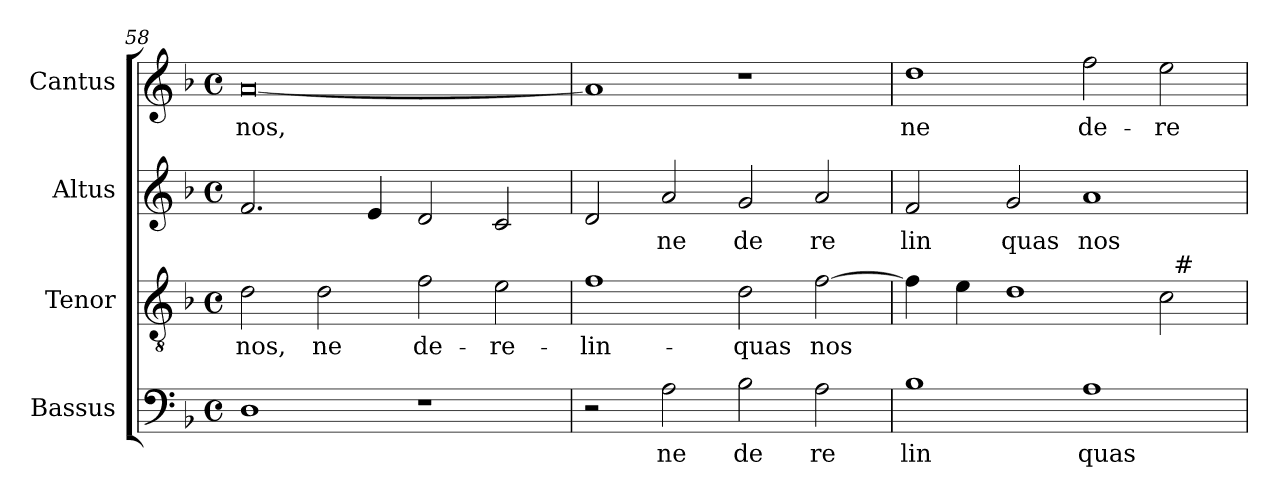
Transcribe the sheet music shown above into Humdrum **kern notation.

**kern	**text	**kern	**text	**kern	**text	**kern	**text
*part4	*part4	*part3	*part3	*part2	*part2	*part1	*part1
*staff4	*staff4	*staff3	*staff3	*staff2	*staff2	*staff1	*staff1
*I"Bassus	*	*I"Tenor	*	*I"Altus	*	*I"Cantus	*
*clefF4	*	*clefGv2	*	*clefG2	*	*clefG2	*
*k[b-]	*	*k[b-]	*	*k[b-]	*	*k[b-]	*
*F:	*	*F:	*	*F:	*	*F:	*
*M4/4	*	*M4/4	*	*M4/4	*	*M4/4	*
*met(c)	*	*met(c)	*	*met(c)	*	*met(c)	*
=58	=58	=58	=58	=58	=58	=58	=58
!	!	!	!LO:LY:b:cj	!	!	!	!LO:LY:b
1D	.	2d\	-nos,	2.f/	.	[<0a	nos,
!	!	!	!LO:LY:b:cj	!	!	!	!
.	.	2d\	ne	.	.	.	.
.	.	.	.	4e/	.	.	.
!	!	!	!LO:LY:b:cj	!	!	!	!
1r	.	2f\	de-	2d/	.	.	.
!	!	!	!LO:LY:b:cj	!	!	!	!
.	.	2e\	-re-	2c/	.	.	.
=59	=59	=59	=59	=59	=59	=59	=59
!	!	!	!LO:LY:b:cj	!	!	!	!
2r	.	1f	-lin-	2d/	.	1a]	.
!	!LO:LY:b:cj	!	!	!	!LO:LY:b:cj	!	!
2A\	ne	.	.	2a/	ne	.	.
!	!LO:LY:b:cj	!	!LO:LY:b:cj	!	!LO:LY:b:cj	!	!
2B-\	de	2d\	-quas	2g/	de	1r	.
!	!LO:LY:b:cj	!	!LO:LY:b	!	!LO:LY:b:cj	!	!
2A\	re	[>2f\	nos	2a/	re	.	.
=60	=60	=60	=60	=60	=60	=60	=60
!	!LO:LY:b:cj	!	!	!	!LO:LY:b:cj	!	!LO:LY:b:cj
*	*	*^	*	*	*	*	*
1B-	lin	4f\]	1ryy	.	2f/	lin	1dd	ne
.	.	4e\	.	.	.	.	.	.
!	!	!	!	!	!	!LO:LY:b:cj	!	!
.	.	1d	.	.	2g/	quas	.	.
!	!LO:LY:b:cj	!	!	!	!	!LO:LY:b:cj	!	!LO:LY:b:cj
1A	quas	.	2ryy	.	1a	nos	2ff\	de-
!	!	!	!	!	!	!	!	!LO:LY:b:cj
.	.	2c\	32ryy	.	.	.	2ee\	-re-
!	!	!	!LO:TX:a:t=#	!	!	!	!	!
.	.	.	4...ryy	.	.	.	.	.
*	*	*v	*v	*	*	*	*	*
=	=	=	=	=	=	=	=
*-	*-	*-	*-	*-	*-	*-	*-
